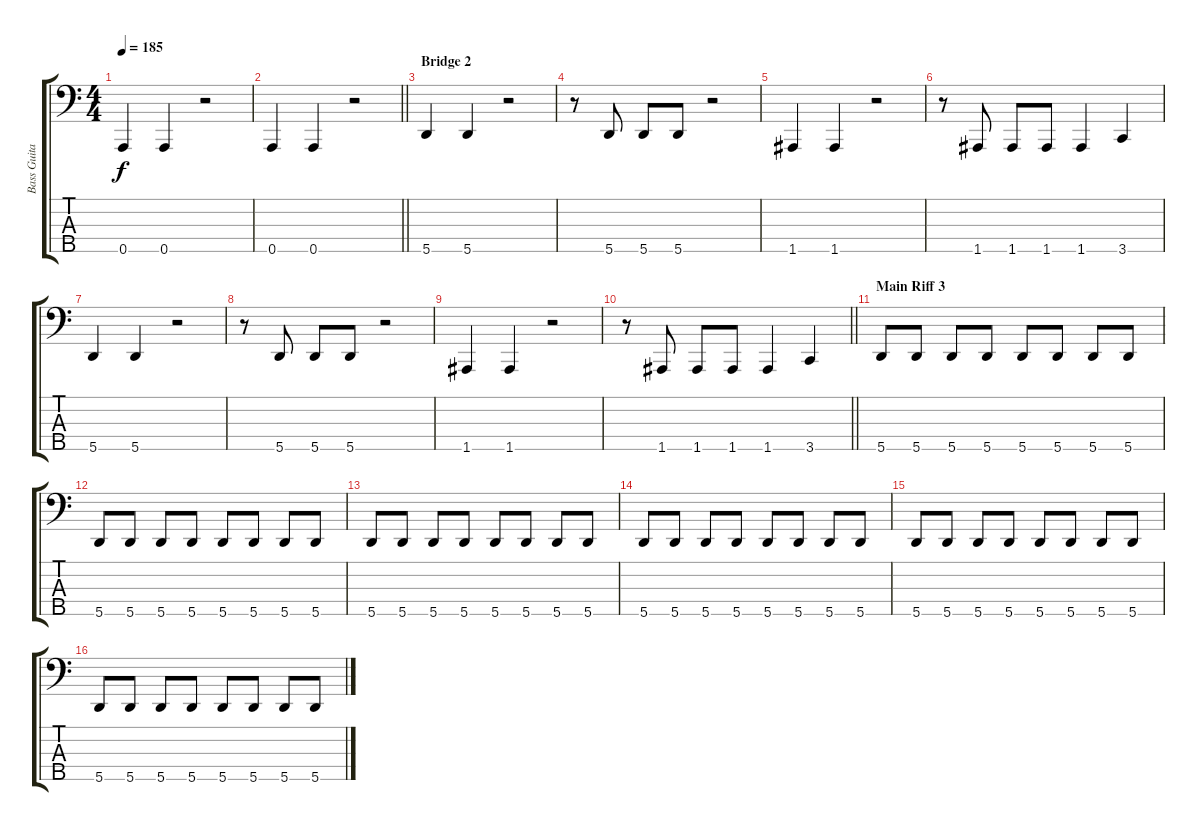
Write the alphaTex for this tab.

\track ("Bass Guitar" "Bass Guita") {instrument electricbasspick}
\staff {score tabs}
\tuning (G2 D2 A1 E1 A0) {hide}
\ts (4 4)
\tempo 185
\clef f4
\ks c
0.5.4{dy f} 0.5.4 r.2 |
\barLineRight lightlight
0.5.4 0.5.4 r.2 |
\section ("" "Bridge 2")
5.5.4 5.5.4 r.2 |
r.8 5.5.8 5.5.8 5.5.8 r.2 |
1.5.4 1.5.4 r.2 |
r.8 1.5.8 1.5.8 1.5.8 1.5.4 3.5.4 |
5.5.4 5.5.4 r.2 |
r.8 5.5.8 5.5.8 5.5.8 r.2 |
1.5.4 1.5.4 r.2 |
\barLineRight lightlight
r.8 1.5.8 1.5.8 1.5.8 1.5.4 3.5.4 |
\section ("" "Main Riff 3")
5.5.8 5.5.8 5.5.8 5.5.8 5.5.8 5.5.8 5.5.8 5.5.8 |
5.5.8 5.5.8 5.5.8 5.5.8 5.5.8 5.5.8 5.5.8 5.5.8 |
5.5.8 5.5.8 5.5.8 5.5.8 5.5.8 5.5.8 5.5.8 5.5.8 |
5.5.8 5.5.8 5.5.8 5.5.8 5.5.8 5.5.8 5.5.8 5.5.8 |
5.5.8 5.5.8 5.5.8 5.5.8 5.5.8 5.5.8 5.5.8 5.5.8 |
5.5.8 5.5.8 5.5.8 5.5.8 5.5.8 5.5.8 5.5.8 5.5.8
